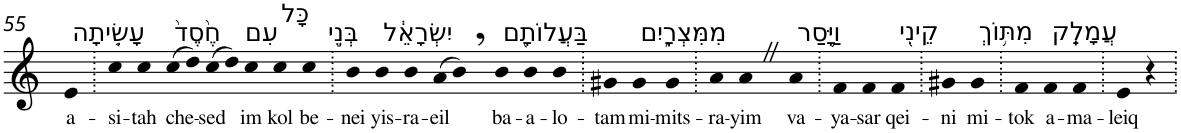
**kern	**text
*part1	*part1
*staff1	*staff1
*I"Piano	*
*I'Pno	*
!!LO:PB:g=z
*clefG2	*
*k[]	*
=55	=55
!LO:TX:a:t=עָשִׂ֤יתָה	!
!	!LO:LY:b
4e	a-
=56.	=56.
!	!LO:LY:b
4cc	-si-
!	!LO:LY:b
4cc	-tah
!LO:TX:a:t=חֶ֙סֶד֙	!
!	!LO:LY:b
(>8cc	che-
8dd)	.
!	!LO:LY:b
(>8cc	-sed
8dd)	.
!LO:TX:a:t=עִם	!
!	!LO:LY:b
4cc	im
!LO:TX:a:t=כָּל	!
!	!LO:LY:b
4cc	kol
!LO:TX:a:t=בְּנֵ֣י	!
!	!LO:LY:b
4cc	be-
=57.	=57.
!	!LO:LY:b
4b	-nei
!LO:TX:a:t=יִשְׂרָאֵ֔ל	!
!	!LO:LY:b
4b	yis-
!	!LO:LY:b
4b	-ra-
!	!LO:LY:b
(>8a	-eil
8b,)	.
!LO:TX:a:t=בַּעֲלוֹתָ֖ם	!
!	!LO:LY:b
4b	ba-
!	!LO:LY:b
4b	-a-
!	!LO:LY:b
4b	-lo-
=58.	=58.
!	!LO:LY:b
4g#X	-tam
!LO:TX:a:t=מִמִּצְרָ֑יִם	!
!	!LO:LY:b
4g#	mi-
!	!LO:LY:b
4g#	-mits-
=59.	=59.
!	!LO:LY:b
4a	-ra-
!	!LO:LY:b
4aZ	-yim
!LO:TX:a:t=וַיָּ֥סַר	!
!	!LO:LY:b
4a	va-
=60.	=60.
!	!LO:LY:b
4f	-ya-
!	!LO:LY:b
4f	-sar
!LO:TX:a:t=קֵינִ֖י	!
!	!LO:LY:b
4f	qei-
=61.	=61.
!	!LO:LY:b
4g#X	-ni
!LO:TX:a:t=מִתּ֥וֹךְ	!
!	!LO:LY:b
4g#	mi-
=62.	=62.
!	!LO:LY:b
4f	-tok
!LO:TX:a:t=עֲמָלֵֽק	!
!	!LO:LY:b
4f	a-
!	!LO:LY:b
4f	-ma-
=63.	=63.
!	!LO:LY:b
4e	-leiq
4r	.
=.	=.
*-	*-
